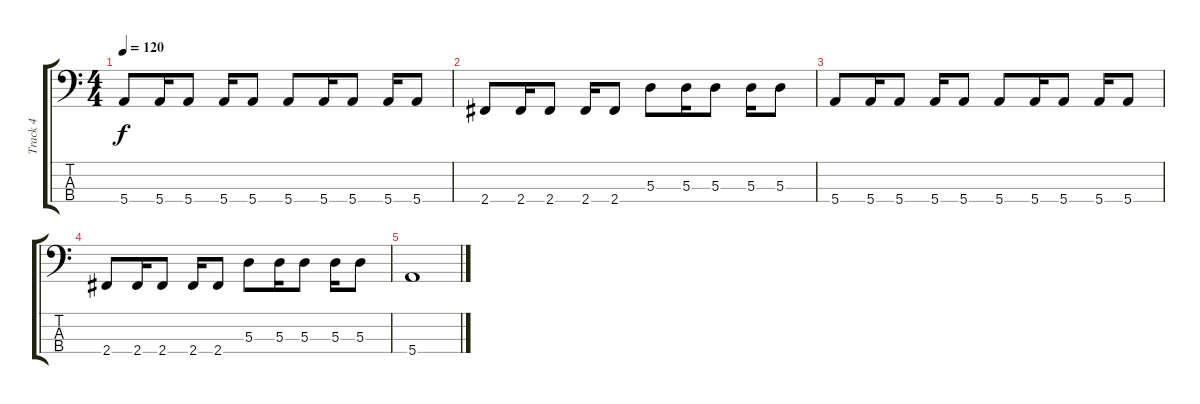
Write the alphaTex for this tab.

\track ("Track 4" "Track 4") {instrument electricbasspick}
\staff {score tabs}
\tuning (G2 D2 A1 E1) {hide}
\ts (4 4)
\tempo 120
\clef f4
\ks c
5.4.8{dy f} 5.4.16 5.4.8 5.4.16 5.4.8 5.4.8 5.4.16 5.4.8 5.4.16 5.4.8 |
2.4.8 2.4.16 2.4.8 2.4.16 2.4.8 5.3.8 5.3.16 5.3.8 5.3.16 5.3.8 |
5.4.8 5.4.16 5.4.8 5.4.16 5.4.8 5.4.8 5.4.16 5.4.8 5.4.16 5.4.8 |
2.4.8 2.4.16 2.4.8 2.4.16 2.4.8 5.3.8 5.3.16 5.3.8 5.3.16 5.3.8 |
5.4.1
